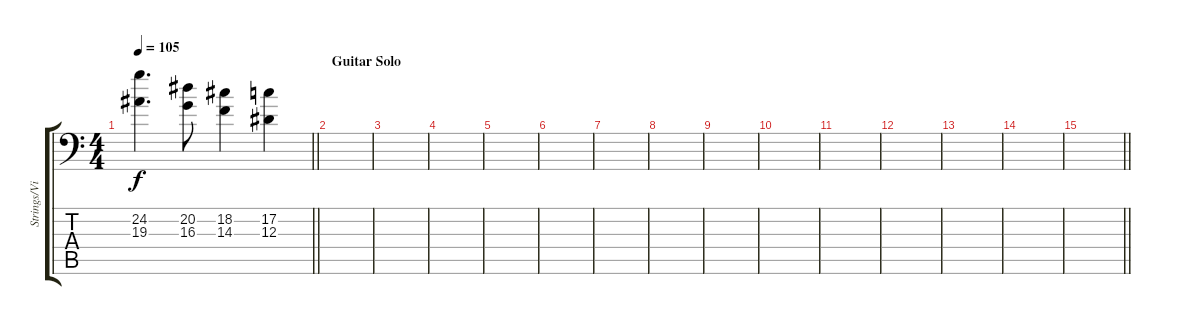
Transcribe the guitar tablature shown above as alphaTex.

\track ("Strings/Violins" "Strings/Vi") {instrument violin}
\staff {score tabs}
\tuning (C4 G3 Eb3 Bb2 F2 Bb1) {hide}
\ts (4 4)
\tempo 105
\clef f4
\barLineRight lightlight
\ks c
(24.2 19.3).4{d dy f} (20.2 16.3).8 (18.2 14.3).4 (17.2 12.3).4 |
\section ("" "Guitar Solo")
|
|
|
|
|
|
|
|
|
|
|
|
|
\barLineRight lightlight
